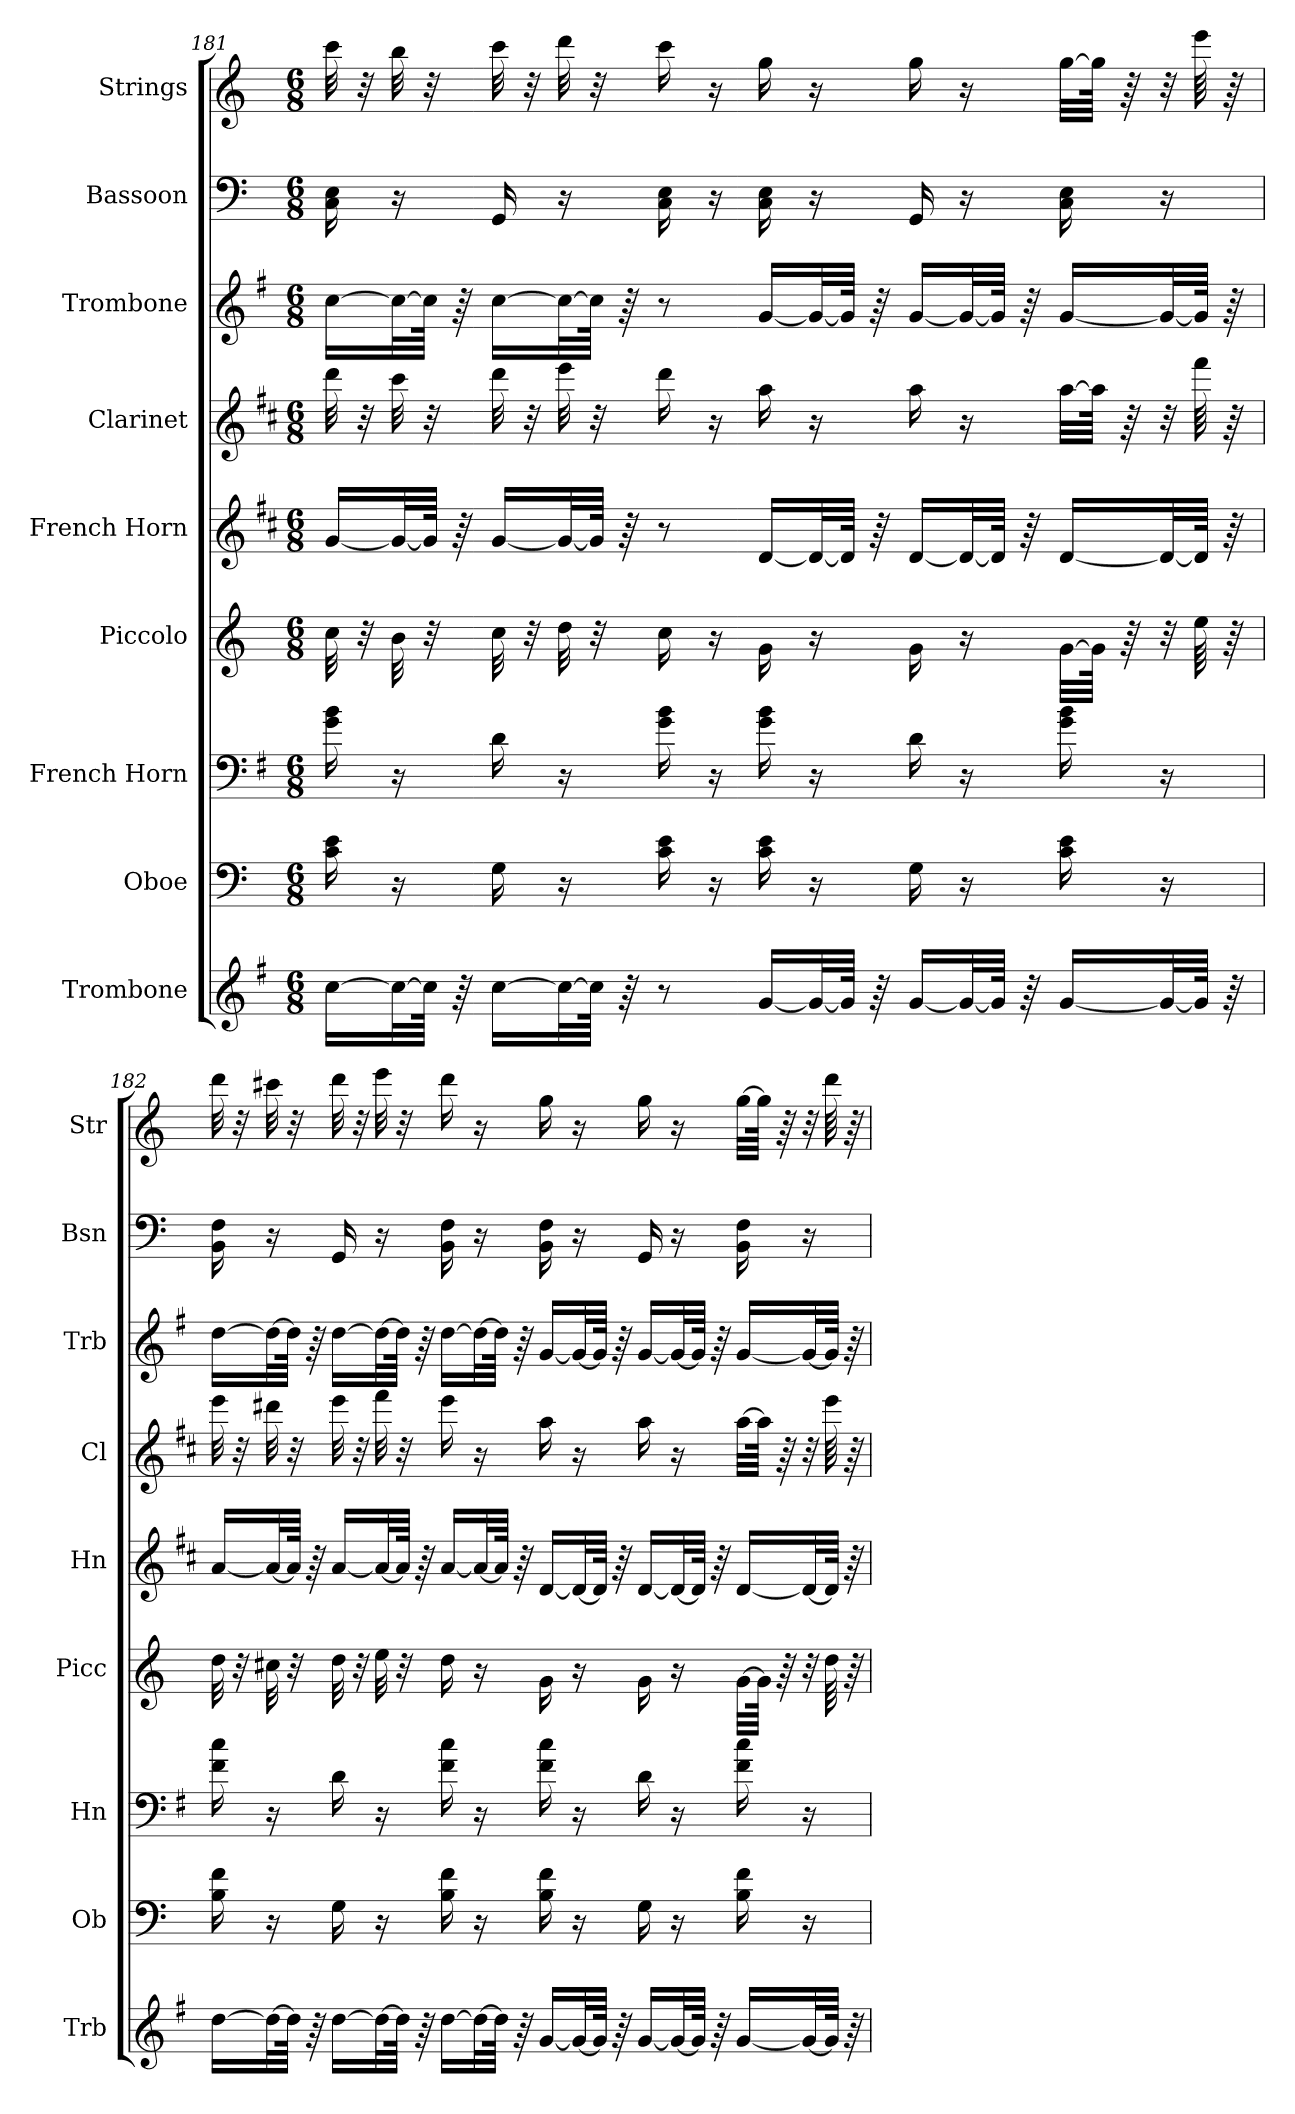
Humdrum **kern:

**kern	**kern	**kern	**kern	**kern	**kern	**kern	**kern	**kern
*part9	*part8	*part7	*part6	*part5	*part4	*part3	*part2	*part1
*staff9	*staff8	*staff7	*staff6	*staff5	*staff4	*staff3	*staff2	*staff1
*I"Trombone	*I"Oboe	*I"French Horn	*I"Piccolo	*I"French Horn	*I"Clarinet	*I"Trombone	*I"Bassoon	*I"Strings
*I'Trb	*I'Ob	*I'Hn	*I'Picc	*I'Hn	*I'Cl	*I'Trb	*I'Bsn	*I'Str
!!LO:PB:g=z
*clefG2	*clefF4	*clefF4	*clefG2	*clefG2	*clefG2	*clefG2	*clefF4	*clefG2
*	*	*ITrd4c7	*ITrd-7c-12	*ITrd4c7	*ITrd1c2	*	*	*
*k[f#]	*k[]	*k[]	*k[]	*k[f#]	*k[]	*k[f#]	*k[]	*k[]
*M6/8	*M6/8	*M6/8	*M6/8	*M6/8	*M6/8	*M6/8	*M6/8	*M6/8
=181	=181	=181	=181	=181	=181	=181	=181	=181
[16cc\LL	16c\ 16e\	16c\ 16e\	32ccc\	[16c/LL	32ccc\	[16cc\LL	16C\ 16E\	32ccc\
.	.	.	32r	.	32r	.	.	32r
32cc\L_	16r	16r	32bb\	32c/L_	32bb\	32cc\L_	16r	32bb\
64cc\JJJk]	.	.	32r	64c/JJJk]	32r	64cc\JJJk]	.	32r
64r	.	.	.	64r	.	64r	.	.
[16cc\LL	16G\	16G\	32ccc\	[16c/LL	32ccc\	[16cc\LL	16GG/	32ccc\
.	.	.	32r	.	32r	.	.	32r
32cc\L_	16r	16r	32ddd\	32c/L_	32ddd\	32cc\L_	16r	32ddd\
64cc\JJJk]	.	.	32r	64c/JJJk]	32r	64cc\JJJk]	.	32r
64r	.	.	.	64r	.	64r	.	.
8r	16c\ 16e\	16c\ 16e\	16ccc\	8r	16ccc\	8r	16C\ 16E\	16ccc\
.	16r	16r	16r	.	16r	.	16r	16r
[16g/LL	16c\ 16e\	16c\ 16e\	16gg\	[16G/LL	16gg\	[16g/LL	16C\ 16E\	16gg\
32g/L_	16r	16r	16r	32G/L_	16r	32g/L_	16r	16r
64g/JJJk]	.	.	.	64G/JJJk]	.	64g/JJJk]	.	.
64r	.	.	.	64r	.	64r	.	.
[16g/LL	16G\	16G\	16gg\	[16G/LL	16gg\	[16g/LL	16GG/	16gg\
32g/L_	16r	16r	16r	32G/L_	16r	32g/L_	16r	16r
64g/JJJk]	.	.	.	64G/JJJk]	.	64g/JJJk]	.	.
64r	.	.	.	64r	.	64r	.	.
[16g/LL	16c\ 16e\	16c\ 16e\	[32gg\LLL	[16G/LL	[32gg\LLL	[16g/LL	16C\ 16E\	[32gg\LLL
.	.	.	64gg\JJJk]	.	64gg\JJJk]	.	.	64gg\JJJk]
.	.	.	64r	.	64r	.	.	64r
32g/L_	16r	16r	32r	32G/L_	32r	32g/L_	16r	32r
64g/JJJk]	.	.	64eee\	64G/JJJk]	64eee\	64g/JJJk]	.	64eee\
64r	.	.	64r	64r	64r	64r	.	64r
!!LO:PB:g=z
=182	=182	=182	=182	=182	=182	=182	=182	=182
[16dd\LL	16B\ 16f\	16B\ 16f\	32ddd\	[16d/LL	32ddd\	[16dd\LL	16BB\ 16F\	32ddd\
.	.	.	32r	.	32r	.	.	32r
32dd\L_	16r	16r	32ccc#X\	32d/L_	32ccc#X\	32dd\L_	16r	32ccc#X\
64dd\JJJk]	.	.	32r	64d/JJJk]	32r	64dd\JJJk]	.	32r
64r	.	.	.	64r	.	64r	.	.
[16dd\LL	16G\	16G\	32ddd\	[16d/LL	32ddd\	[16dd\LL	16GG/	32ddd\
.	.	.	32r	.	32r	.	.	32r
32dd\L_	16r	16r	32eee\	32d/L_	32eee\	32dd\L_	16r	32eee\
64dd\JJJk]	.	.	32r	64d/JJJk]	32r	64dd\JJJk]	.	32r
64r	.	.	.	64r	.	64r	.	.
[16dd\LL	16B\ 16f\	16B\ 16f\	16ddd\	[16d/LL	16ddd\	[16dd\LL	16BB\ 16F\	16ddd\
32dd\L_	16r	16r	16r	32d/L_	16r	32dd\L_	16r	16r
64dd\JJJk]	.	.	.	64d/JJJk]	.	64dd\JJJk]	.	.
64r	.	.	.	64r	.	64r	.	.
[16g/LL	16B\ 16f\	16B\ 16f\	16gg\	[16G/LL	16gg\	[16g/LL	16BB\ 16F\	16gg\
32g/L_	16r	16r	16r	32G/L_	16r	32g/L_	16r	16r
64g/JJJk]	.	.	.	64G/JJJk]	.	64g/JJJk]	.	.
64r	.	.	.	64r	.	64r	.	.
[16g/LL	16G\	16G\	16gg\	[16G/LL	16gg\	[16g/LL	16GG/	16gg\
32g/L_	16r	16r	16r	32G/L_	16r	32g/L_	16r	16r
64g/JJJk]	.	.	.	64G/JJJk]	.	64g/JJJk]	.	.
64r	.	.	.	64r	.	64r	.	.
[16g/LL	16B\ 16f\	16B\ 16f\	[32gg\LLL	[16G/LL	[32gg\LLL	[16g/LL	16BB\ 16F\	[32gg\LLL
.	.	.	64gg\JJJk]	.	64gg\JJJk]	.	.	64gg\JJJk]
.	.	.	64r	.	64r	.	.	64r
32g/L_	16r	16r	32r	32G/L_	32r	32g/L_	16r	32r
64g/JJJk]	.	.	64ddd\	64G/JJJk]	64ddd\	64g/JJJk]	.	64ddd\
64r	.	.	64r	64r	64r	64r	.	64r
=	=	=	=	=	=	=	=	=
*-	*-	*-	*-	*-	*-	*-	*-	*-
